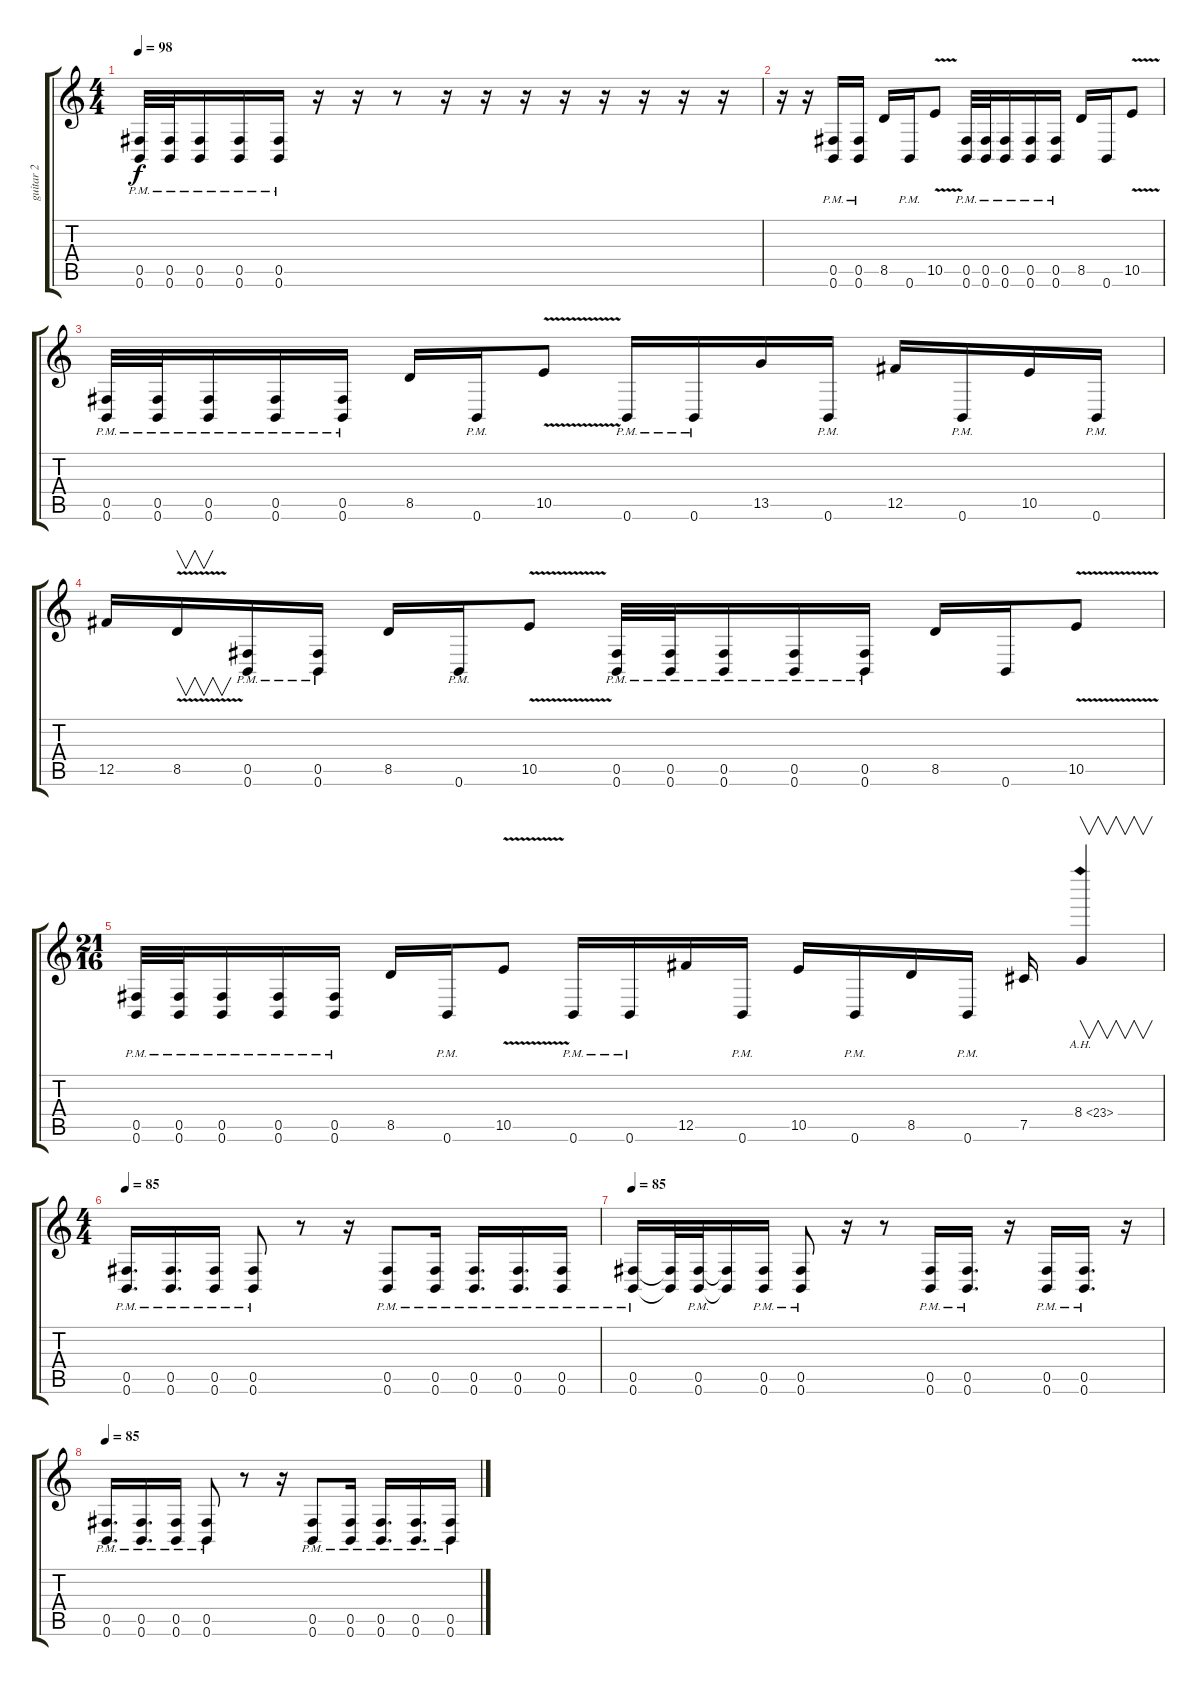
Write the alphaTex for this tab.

\track ("guitar 2" "guitar 2") {instrument distortionguitar}
\staff {score tabs}
\tuning (Db4 Ab3 E3 B2 Gb2 B1) {hide}
\ts (4 4)
\tempo 98
\clef g2
\ks c
(0.5{pm} 0.6).32{dy f} (0.5{pm} 0.6).32 (0.5{pm} 0.6).16 (0.5{pm} 0.6).16 (0.5{pm} 0.6).16 r.16 r.16 r.8 r.16 r.16 r.16 r.16 r.16 r.16 r.16 r.16 |
r.16 r.16 (0.5{pm} 0.6).16 (0.5{pm} 0.6).16 8.5.16 0.6{pm}.16 10.5{v}.8 (0.5{pm} 0.6).32 (0.5{pm} 0.6).32 (0.5{pm} 0.6).16 (0.5{pm} 0.6).16 (0.5{pm} 0.6).16 8.5.16 0.6.16 10.5{v}.8 |
(0.5{pm} 0.6).32 (0.5{pm} 0.6).32 (0.5{pm} 0.6).16 (0.5{pm} 0.6).16 (0.5{pm} 0.6).16 8.5.16 0.6{pm}.16 10.5{v}.8 0.6{pm}.16 0.6{pm}.16 13.5.16 0.6{pm}.16 12.5.16 0.6{pm}.16 10.5.16 0.6{pm}.16 |
12.5.16 8.5{v}.16{v} (0.5{pm} 0.6).16 (0.5{pm} 0.6).16 8.5.16 0.6{pm}.16 10.5{v}.8 (0.5{pm} 0.6).32 (0.5{pm} 0.6).32 (0.5{pm} 0.6).16 (0.5{pm} 0.6).16 (0.5{pm} 0.6).16 8.5.16 0.6.16 10.5{v}.8 |
\ts (21 16)
(0.5{pm} 0.6).32 (0.5{pm} 0.6).32 (0.5{pm} 0.6).16 (0.5{pm} 0.6).16 (0.5{pm} 0.6).16 8.5.16 0.6{pm}.16 10.5{v}.8 0.6{pm}.16 0.6{pm}.16 12.5.16 0.6{pm}.16 10.5.16 0.6{pm}.16 8.5.16 0.6{pm}.16 7.5.16 8.4{ah 15}.4{v} |
\ts (4 4)
\tempo 85
(0.5{pm} 0.6{pm}).16{d} (0.5{pm} 0.6{pm}).16{d} (0.5{pm} 0.6{pm}).16 (0.5{pm} 0.6{pm}).8 r.8 r.16 (0.5{pm} 0.6{pm}).8 (0.5{pm} 0.6{pm}).16 (0.5{pm} 0.6{pm}).16{d} (0.5{pm} 0.6{pm}).16{d} (0.5{pm} 0.6{pm}).16 |
\tempo 85
(0.5{pm} 0.6{pm}).16 (0.5{t} 0.6{t}).32 (0.5{pm} 0.6{pm}).32 (0.5{t} 0.6{t}).16 (0.5{pm} 0.6{pm}).16 (0.5{pm} 0.6{pm}).8 r.16 r.8 (0.5{pm} 0.6{pm}).16 (0.5{pm} 0.6{pm}).16{d} r.16 (0.5{pm} 0.6{pm}).16 (0.5{pm} 0.6{pm}).16{d} r.16 |
\tempo 85
(0.5{pm} 0.6{pm}).16{d} (0.5{pm} 0.6{pm}).16{d} (0.5{pm} 0.6{pm}).16 (0.5{pm} 0.6{pm}).8 r.8 r.16 (0.5{pm} 0.6{pm}).8 (0.5{pm} 0.6{pm}).16 (0.5{pm} 0.6{pm}).16{d} (0.5{pm} 0.6{pm}).16{d} (0.5{pm} 0.6{pm}).16
